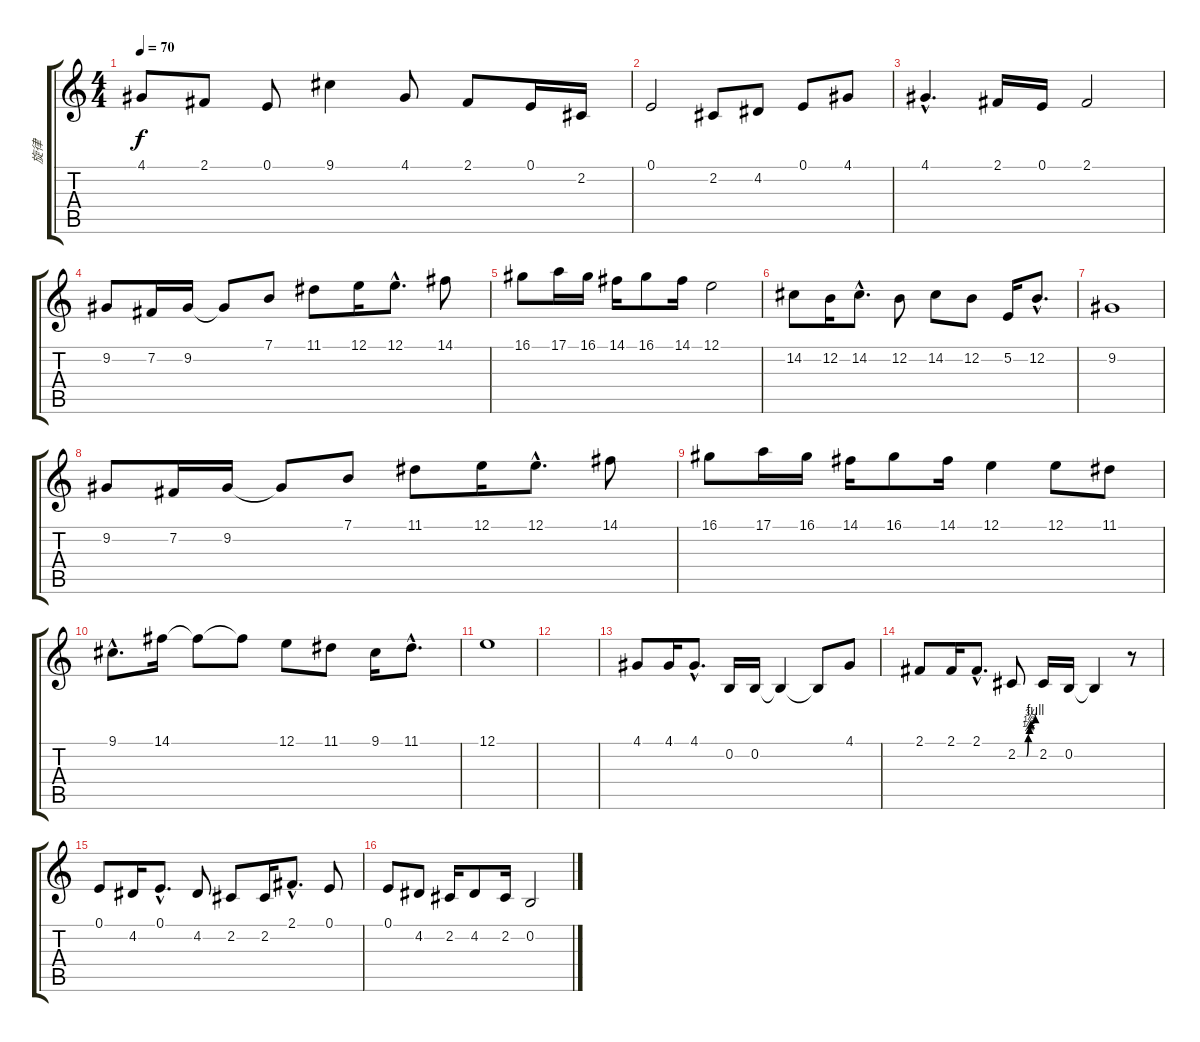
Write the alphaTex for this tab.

\track ("旋律" "旋律") {instrument pad4choir}
\staff {score tabs}
\tuning (E4 B3 G3 D3 A2 E2) {hide}
\ts (4 4)
\tempo 70
\clef g2
\ks c
4.1.8{dy f} 2.1.8 0.1.8 9.1.4 4.1.8 2.1.8 0.1.16 2.2.16 |
0.1.2 2.2.8 4.2.8 0.1.8 4.1.8 |
4.1{hac}.4{d} 2.1.16 0.1.16 2.1.2 |
9.2.8 7.2.16 9.2.16 9.2{t}.8 7.1.8 11.1.8 12.1.16 12.1{hac}.8{d} 14.1.8 |
16.1.8 17.1.16 16.1.16 14.1.16 16.1.8 14.1.16 12.1.2 |
14.2.8 12.2.16 14.2{hac}.8{d} 12.2.8 14.2.8 12.2.8 5.2.16 12.2{hac}.8{d} |
9.2.1 |
9.2.8 7.2.16 9.2.16 9.2{t}.8 7.1.8 11.1.8 12.1.16 12.1{hac}.8{d} 14.1.8 |
16.1.8 17.1.16 16.1.16 14.1.16 16.1.8 14.1.16 12.1.4 12.1.8 11.1.8 |
9.1{hac}.8{d} 14.1.16 14.1{t}.8 14.1{t}.8 12.1.8 11.1.8 9.1.16 11.1{hac}.8{d} |
12.1.1 |
|
4.1.8 4.1.16 4.1{hac}.8{d} 0.2.16 0.2.16 0.2{t}.4 0.2{t}.8 4.1.8 |
2.1.8 2.1.16 2.1{hac}.8{d} 2.2{be (custom 0 0 30 0 36 1 40 2 45 3 60 4)}.8 2.2.16 0.2.16 0.2{t}.4 r.8 |
0.1.8 4.2.16 0.1{hac}.8{d} 4.2.8 2.2.8 2.2.16 2.1{hac}.8{d} 0.1.8 |
0.1.8 4.2.8 2.2.16 4.2.8 2.2.16 0.2.2
